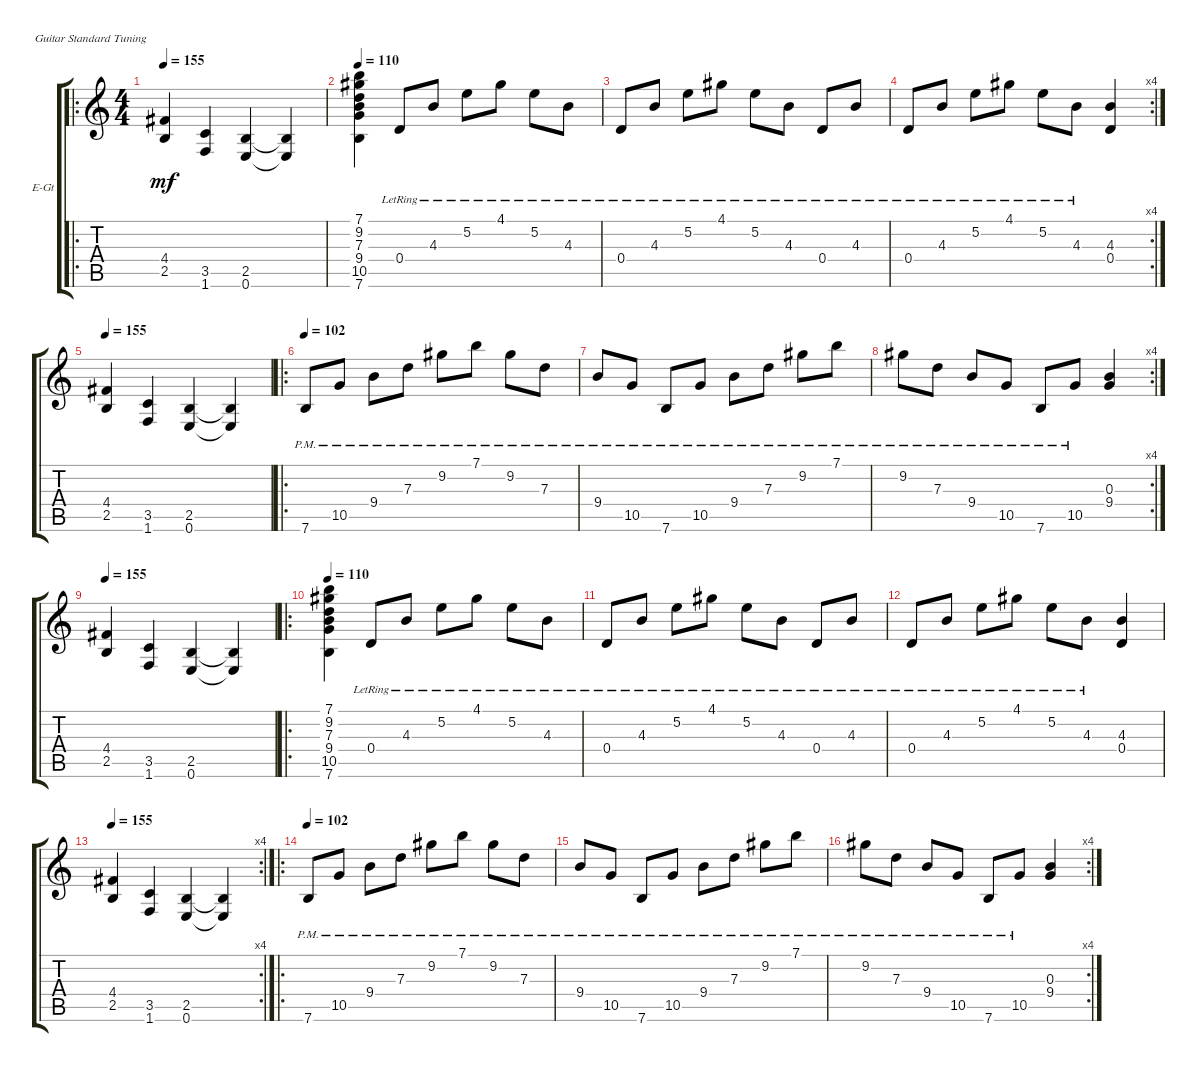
\defaultSystemsLayout 4
\bracketExtendMode groupsimilarinstruments
\firstSystemTrackNameOrientation horizontal
\otherSystemsTrackNameOrientation horizontal
\track ("Paul Masvidal" "E-Gt") {instrument distortionguitar}
\staff {score tabs}
\tuning (E4 B3 G3 D3 A2 E2)
\ro
\ts (4 4)
\tempo 155
\clef g2
\ks c
(2.5 4.4).4{dy mf instrument distortionguitar} (1.6 3.5).4 (0.6 2.5).4 (0.6{t} 2.5{t}).4 |
\tempo 110
(10.5 9.4 7.3 7.1 9.2 7.6).4 0.4{lr}.8 4.3{lr}.8 5.2{lr}.8 4.1{lr}.8 5.2{lr}.8 4.3{lr}.8 |
0.4{lr}.8 4.3{lr}.8 5.2{lr}.8 4.1{lr}.8 5.2{lr}.8 4.3{lr}.8 0.4{lr}.8 4.3{lr}.8 |
\rc 4
0.4{lr}.8 4.3{lr}.8 5.2{lr}.8 4.1{lr}.8 5.2{lr}.8 4.3{lr}.8 (0.4 4.3).4 |
\tempo 155
(2.5 4.4).4 (1.6 3.5).4 (0.6 2.5).4 (0.6{t} 2.5{t}).4 |
\ro
\tempo 102
7.6{pm}.8 10.5{pm}.8 9.4{pm}.8 7.3{pm}.8 9.2{pm}.8 7.1{pm}.8 9.2{pm}.8 7.3{pm}.8 |
9.4{pm}.8 10.5{pm}.8 7.6{pm}.8 10.5{pm}.8 9.4{pm}.8 7.3{pm}.8 9.2{pm}.8 7.1{pm}.8 |
\rc 4
9.2{pm}.8 7.3{pm}.8 9.4{pm}.8 10.5{pm}.8 7.6{pm}.8 10.5{pm}.8 (9.4 0.3).4 |
\tempo 155
(2.5 4.4).4 (1.6 3.5).4 (0.6 2.5).4 (0.6{t} 2.5{t}).4 |
\ro
\tempo 110
(10.5 9.4 7.3 7.1 9.2 7.6).4 0.4{lr}.8 4.3{lr}.8 5.2{lr}.8 4.1{lr}.8 5.2{lr}.8 4.3{lr}.8 |
0.4{lr}.8 4.3{lr}.8 5.2{lr}.8 4.1{lr}.8 5.2{lr}.8 4.3{lr}.8 0.4{lr}.8 4.3{lr}.8 |
0.4{lr}.8 4.3{lr}.8 5.2{lr}.8 4.1{lr}.8 5.2{lr}.8 4.3{lr}.8 (0.4 4.3).4 |
\rc 4
\tempo 155
(2.5 4.4).4 (1.6 3.5).4 (0.6 2.5).4 (0.6{t} 2.5{t}).4 |
\ro
\tempo 102
7.6{pm}.8 10.5{pm}.8 9.4{pm}.8 7.3{pm}.8 9.2{pm}.8 7.1{pm}.8 9.2{pm}.8 7.3{pm}.8 |
9.4{pm}.8 10.5{pm}.8 7.6{pm}.8 10.5{pm}.8 9.4{pm}.8 7.3{pm}.8 9.2{pm}.8 7.1{pm}.8 |
\rc 4
9.2{pm}.8 7.3{pm}.8 9.4{pm}.8 10.5{pm}.8 7.6{pm}.8 10.5{pm}.8 (9.4 0.3).4
